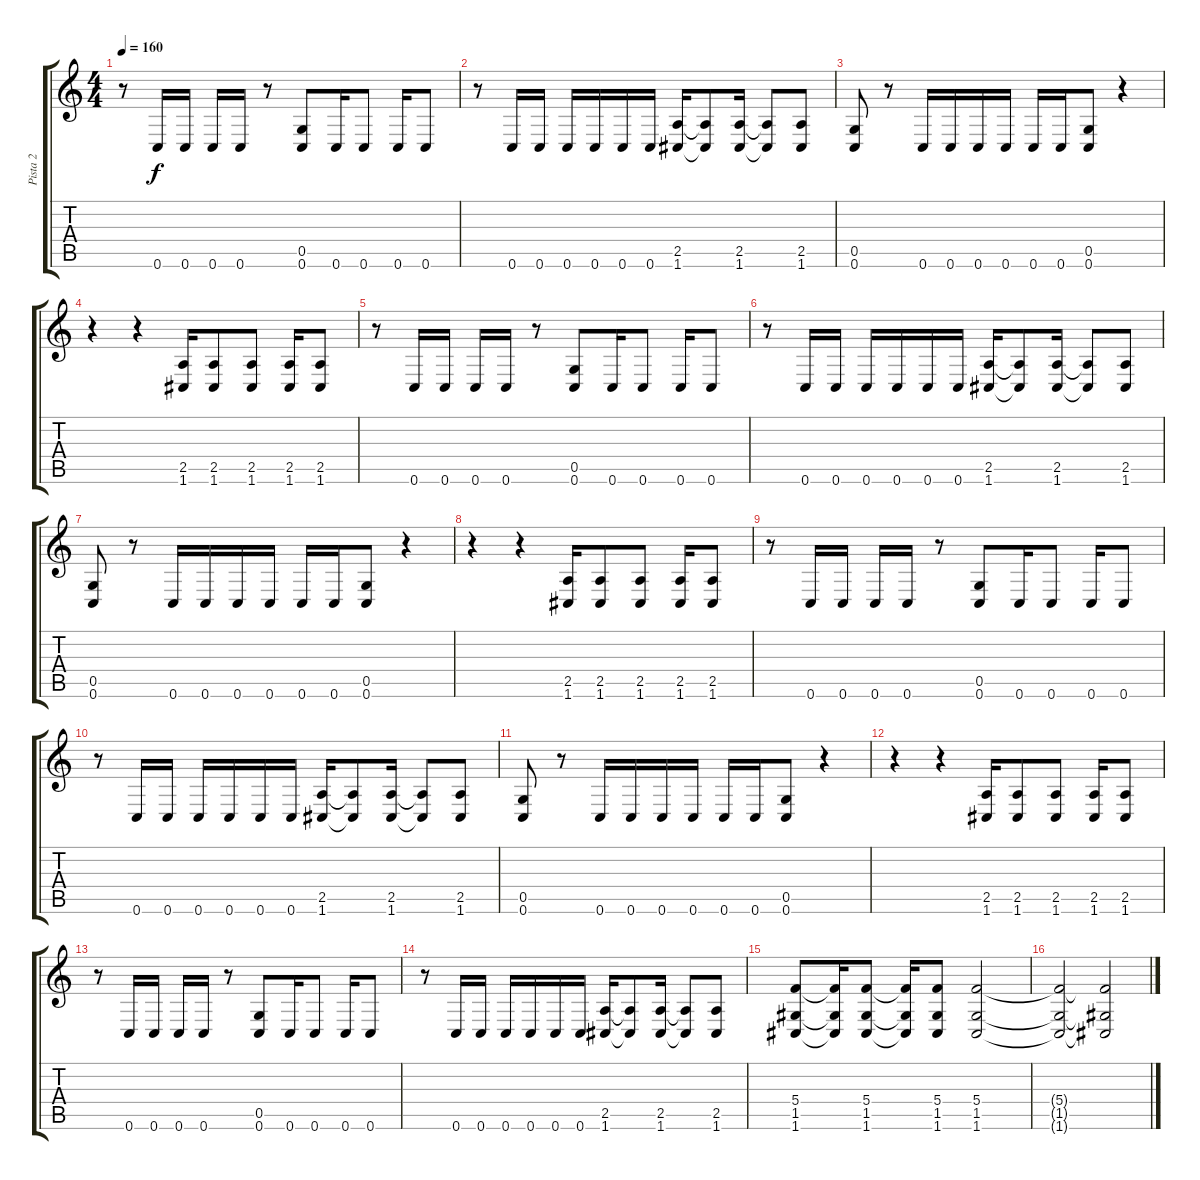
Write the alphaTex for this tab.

\track ("Pista 2" "Pista 2") {instrument distortionguitar}
\staff {score tabs}
\tuning (D4 A3 F3 C3 G2 C2) {hide}
\ts (4 4)
\tempo 160
\clef g2
\ks c
r.8{dy f} 0.6.16 0.6.16 0.6.16 0.6.16 r.8 (0.5 0.6).8 0.6.16 0.6.8 0.6.16 0.6.8 |
r.8 0.6.16 0.6.16 0.6.16 0.6.16 0.6.16 0.6.16 (2.5 1.6).16 (2.5{t} 1.6{t}).8 (2.5 1.6).16 (2.5{t} 1.6{t}).8 (2.5 1.6).8 |
(0.5 0.6).8{volume 13} r.8 0.6.16 0.6.16 0.6.16 0.6.16 0.6.16 0.6.16 (0.5 0.6).8 r.4 |
r.4 r.4 (2.5 1.6).16 (2.5 1.6).8 (2.5 1.6).8 (2.5 1.6).16 (2.5 1.6).8 |
r.8 0.6.16 0.6.16 0.6.16 0.6.16 r.8 (0.5 0.6).8 0.6.16 0.6.8 0.6.16 0.6.8 |
r.8 0.6.16 0.6.16 0.6.16 0.6.16 0.6.16 0.6.16 (2.5 1.6).16 (2.5{t} 1.6{t}).8 (2.5 1.6).16 (2.5{t} 1.6{t}).8 (2.5 1.6).8 |
(0.5 0.6).8{volume 13} r.8 0.6.16 0.6.16 0.6.16 0.6.16 0.6.16 0.6.16 (0.5 0.6).8 r.4 |
r.4 r.4 (2.5 1.6).16 (2.5 1.6).8 (2.5 1.6).8 (2.5 1.6).16 (2.5 1.6).8 |
r.8 0.6.16 0.6.16 0.6.16 0.6.16 r.8 (0.5 0.6).8 0.6.16 0.6.8 0.6.16 0.6.8 |
r.8 0.6.16 0.6.16 0.6.16 0.6.16 0.6.16 0.6.16 (2.5 1.6).16 (2.5{t} 1.6{t}).8 (2.5 1.6).16 (2.5{t} 1.6{t}).8 (2.5 1.6).8 |
(0.5 0.6).8{volume 13} r.8 0.6.16 0.6.16 0.6.16 0.6.16 0.6.16 0.6.16 (0.5 0.6).8 r.4 |
r.4 r.4 (2.5 1.6).16 (2.5 1.6).8 (2.5 1.6).8 (2.5 1.6).16 (2.5 1.6).8 |
r.8 0.6.16 0.6.16 0.6.16 0.6.16 r.8 (0.5 0.6).8 0.6.16 0.6.8 0.6.16 0.6.8 |
r.8 0.6.16 0.6.16 0.6.16 0.6.16 0.6.16 0.6.16 (2.5 1.6).16 (2.5{t} 1.6{t}).8 (2.5 1.6).16 (2.5{t} 1.6{t}).8 (2.5 1.6).8 |
(5.4 1.5 1.6).8 (5.4{t} 1.5{t} 1.6{t}).16 (5.4 1.5 1.6).8 (5.4{t} 1.5{t} 1.6{t}).16 (5.4 1.5 1.6).8 (5.4 1.5 1.6).2 |
(5.4{t} 1.5{t} 1.6{t}).2 (5.4{t} 1.5{t} 1.6{t}).2
